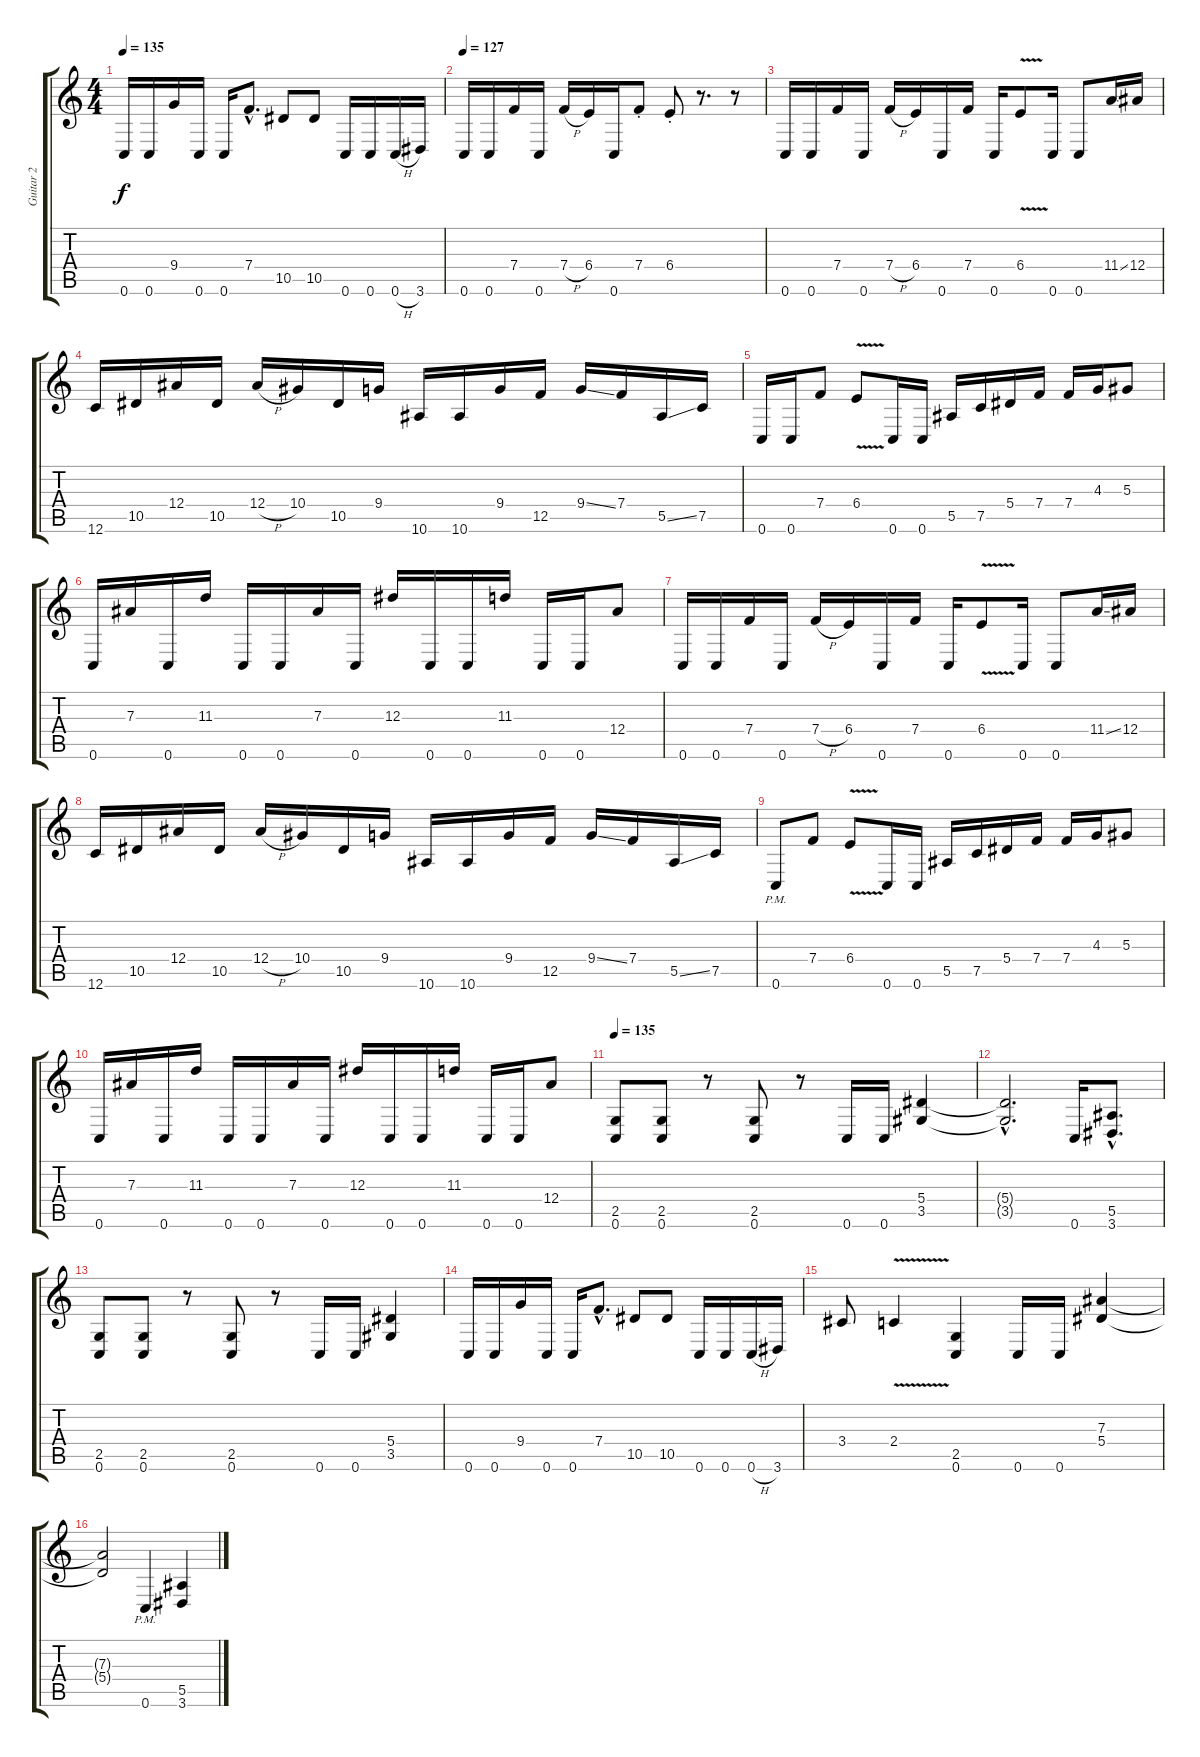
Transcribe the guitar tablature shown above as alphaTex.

\track ("Guitar 2" "Guitar 2") {instrument distortionguitar}
\staff {score tabs}
\tuning (C4 G3 Eb3 Bb2 F2 C2) {hide}
\ts (4 4)
\tempo 135
\clef g2
\ks c
0.6.16{dy f} 0.6.16 9.4.16 0.6.16 0.6.16 7.4{hac}.8{d} 10.5.8 10.5.8 0.6.16 0.6.16 0.6{h}.16 3.6.16 |
\section ("" "")
\tempo 127
0.6.16 0.6.16 7.4.16 0.6.16 7.4{h}.16 6.4.16 0.6.16 7.4{st}.8 6.4{st}.8 r.8{d} r.8 |
0.6.16 0.6.16 7.4.16 0.6.16 7.4{h}.16 6.4.16 0.6.16 7.4.16 0.6.16 6.4{v}.8 0.6.16 0.6.8 11.4{ss}.16 12.4.16 |
12.6.16 10.5.16 12.4.16 10.5.16 12.4{h}.16 10.4.16 10.5.16 9.4.16 10.6.16 10.6.16 9.4.16 12.5.16 9.4{ss}.16 7.4.16 5.5{ss}.16 7.5.16 |
0.6.16 0.6.16 7.4.8 6.4{v}.8 0.6.16 0.6.16 5.5.16 7.5.16 5.4.16 7.4.16 7.4.16 4.3.16 5.3.8 |
0.6.16 7.3.16 0.6.16 11.3.16 0.6.16 0.6.16 7.3.16 0.6.16 12.3.16 0.6.16 0.6.16 11.3.16 0.6.16 0.6.16 12.4.8 |
0.6.16 0.6.16 7.4.16 0.6.16 7.4{h}.16 6.4.16 0.6.16 7.4.16 0.6.16 6.4{v}.8 0.6.16 0.6.8 11.4{ss}.16 12.4.16 |
12.6.16 10.5.16 12.4.16 10.5.16 12.4{h}.16 10.4.16 10.5.16 9.4.16 10.6.16 10.6.16 9.4.16 12.5.16 9.4{ss}.16 7.4.16 5.5{ss}.16 7.5.16 |
0.6{pm}.8 7.4.8 6.4{v}.8 0.6.16 0.6.16 5.5.16 7.5.16 5.4.16 7.4.16 7.4.16 4.3.16 5.3.8 |
0.6.16 7.3.16 0.6.16 11.3.16 0.6.16 0.6.16 7.3.16 0.6.16 12.3.16 0.6.16 0.6.16 11.3.16 0.6.16 0.6.16 12.4.8 |
\section ("" "")
\tempo 135
(2.5 0.6).8 (2.5 0.6).8 r.8 (2.5 0.6).8 r.8 0.6.16 0.6.16 (5.4 3.5).4 |
(5.4{hac t} 3.5{hac t}).2{d} 0.6.16 (5.5{hac} 3.6{hac}).8{d} |
(2.5 0.6).8 (2.5 0.6).8 r.8 (2.5 0.6).8 r.8 0.6.16 0.6.16 (5.4 3.5).4 |
0.6.16 0.6.16 9.4.16 0.6.16 0.6.16 7.4{hac}.8{d} 10.5.8 10.5.8 0.6.16 0.6.16 0.6{h}.16 3.6.16 |
3.4.8 2.4{v}.4 (2.5 0.6).4 0.6.16 0.6.16 (7.3 5.4).4 |
(7.3{t} 5.4{t}).2 0.6{pm}.4 (5.5 3.6).4
